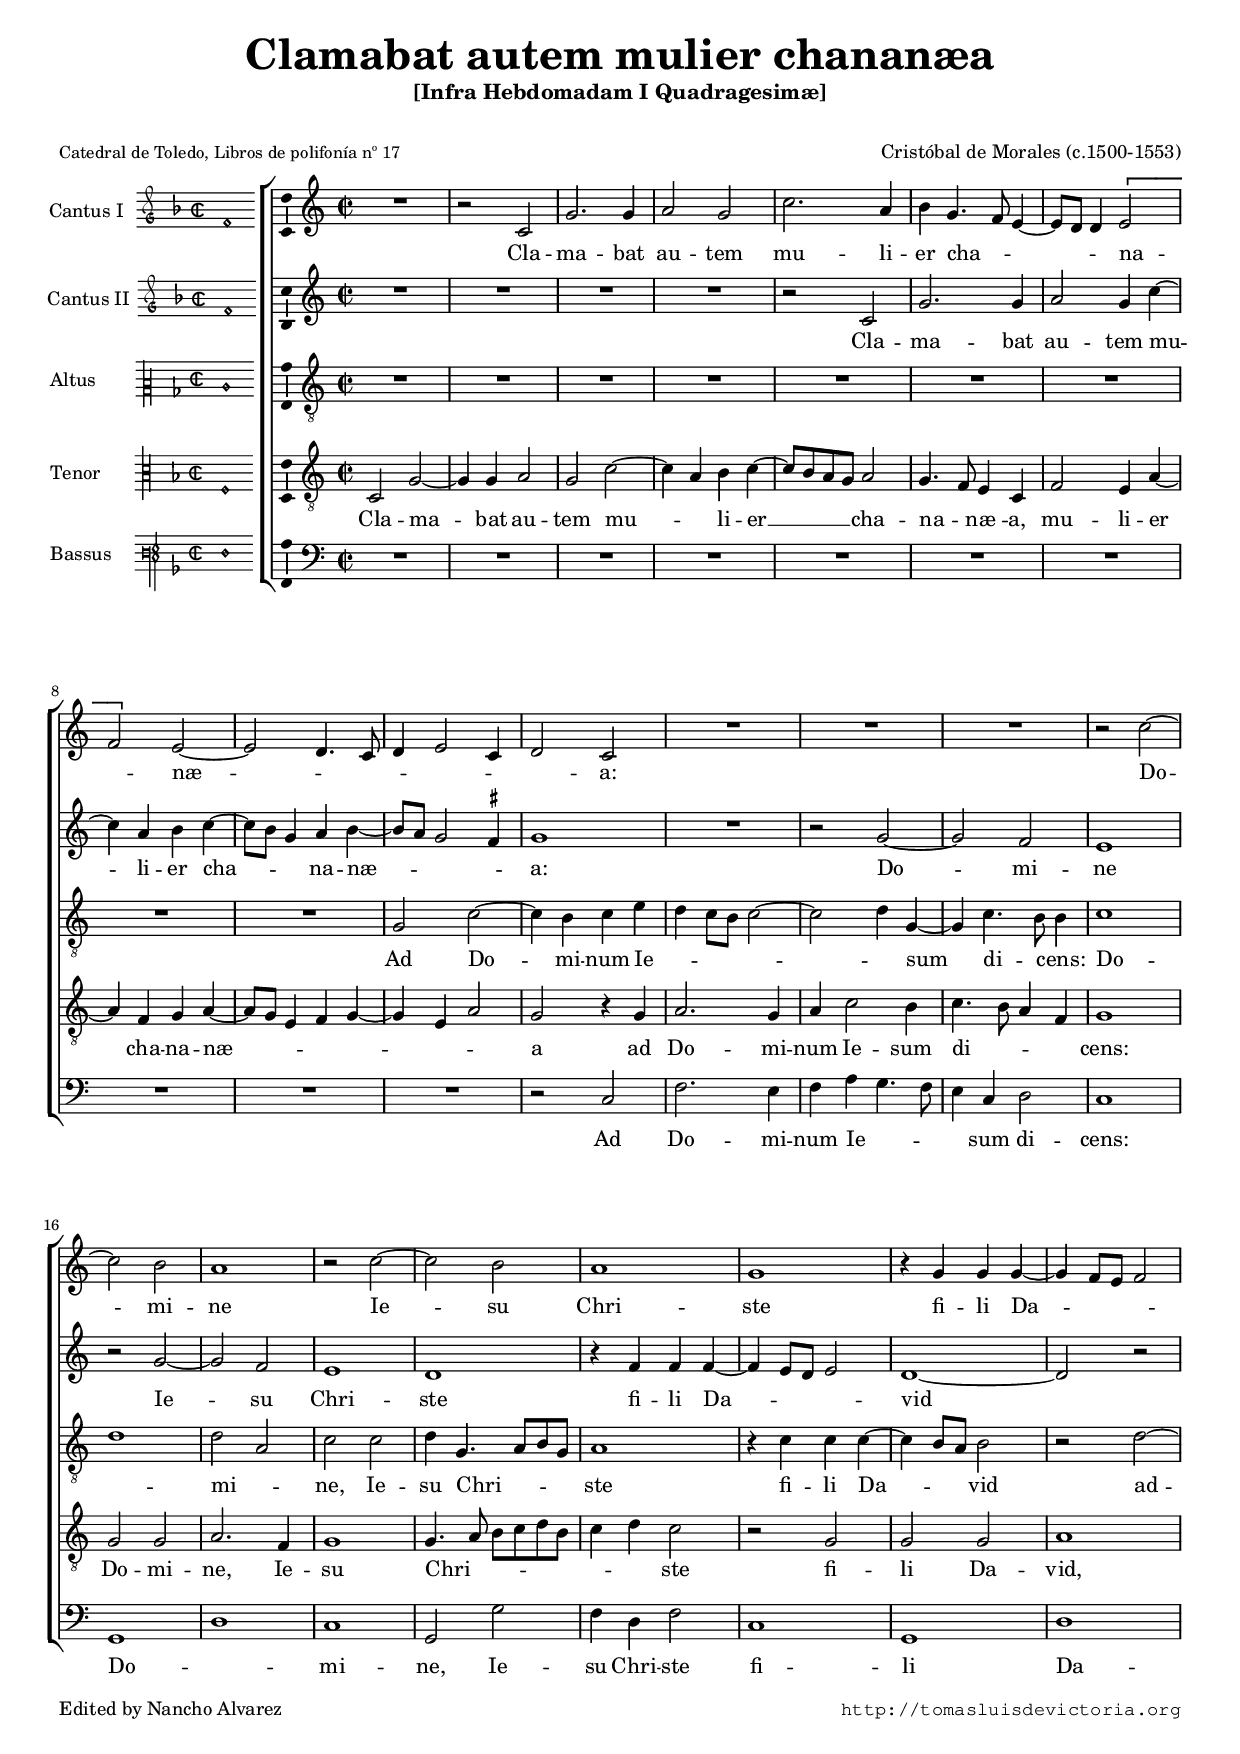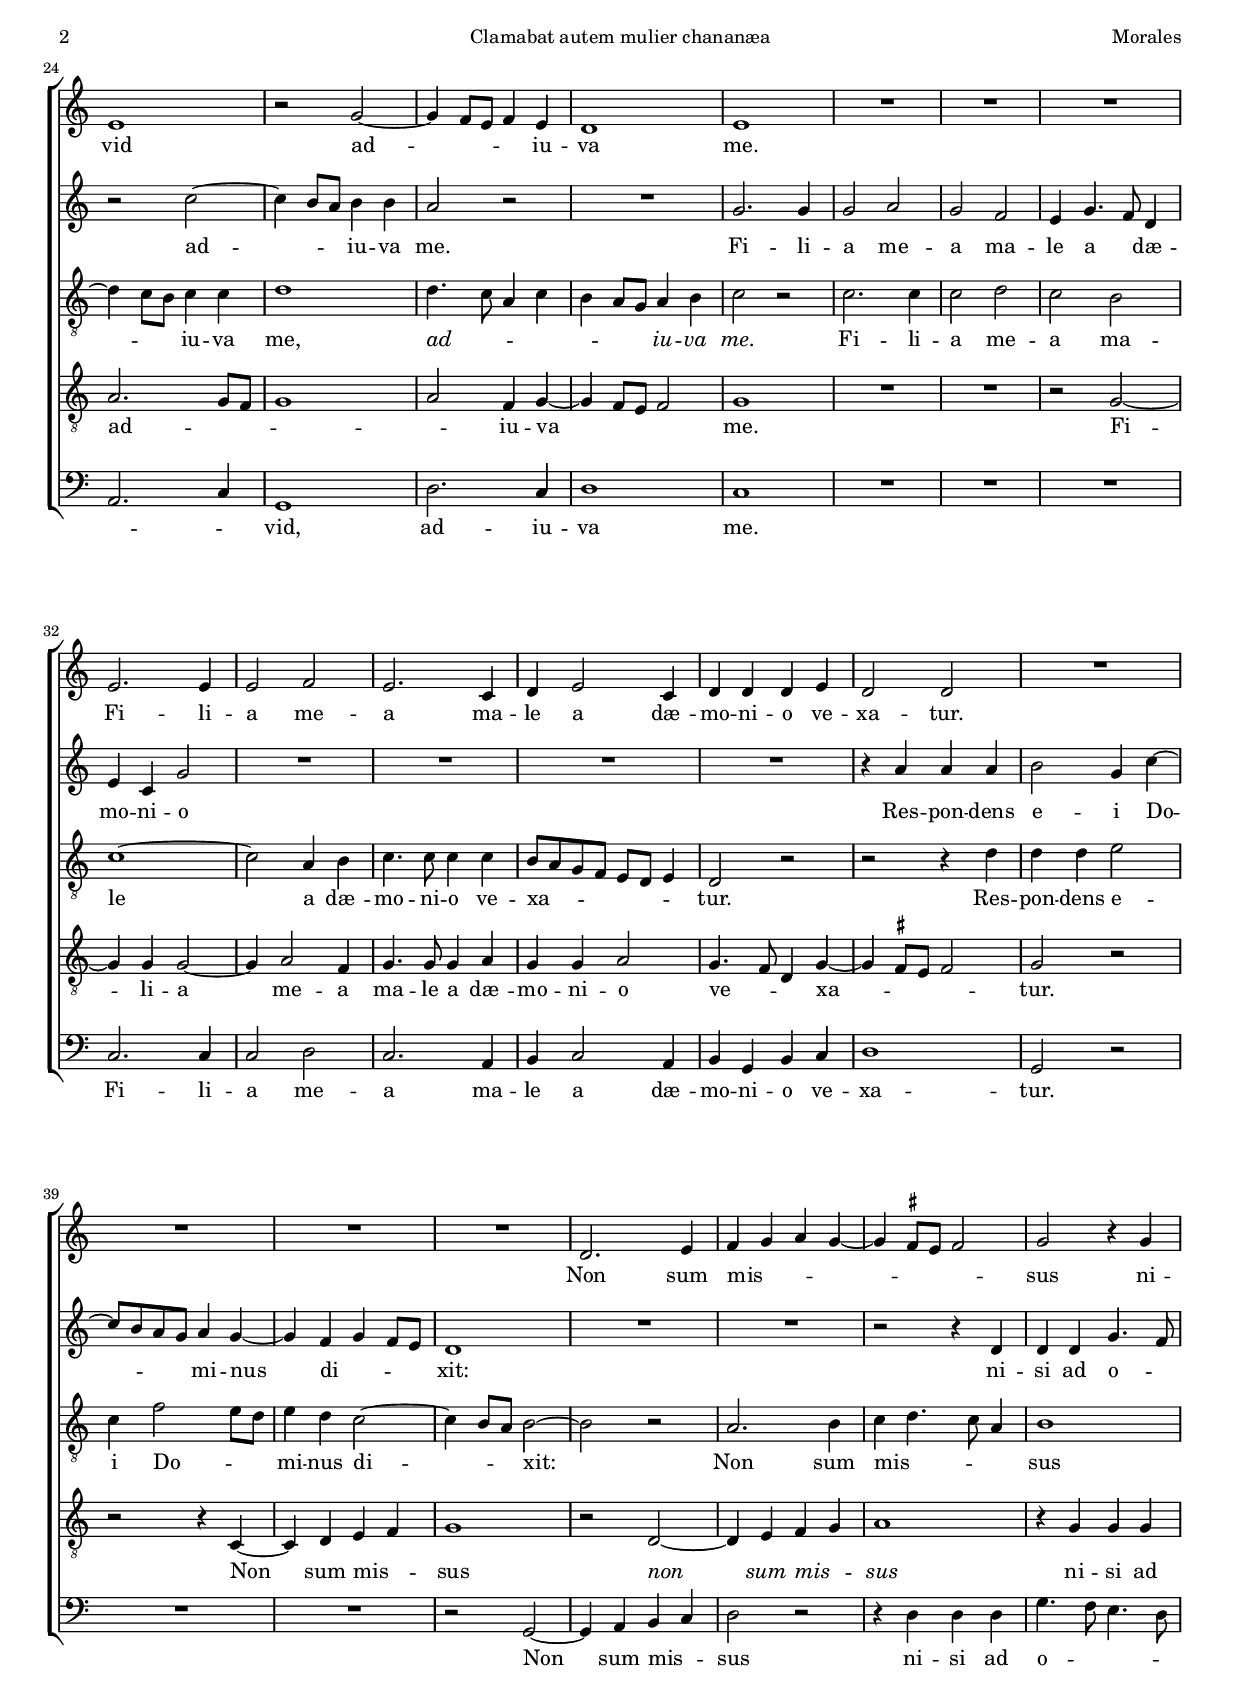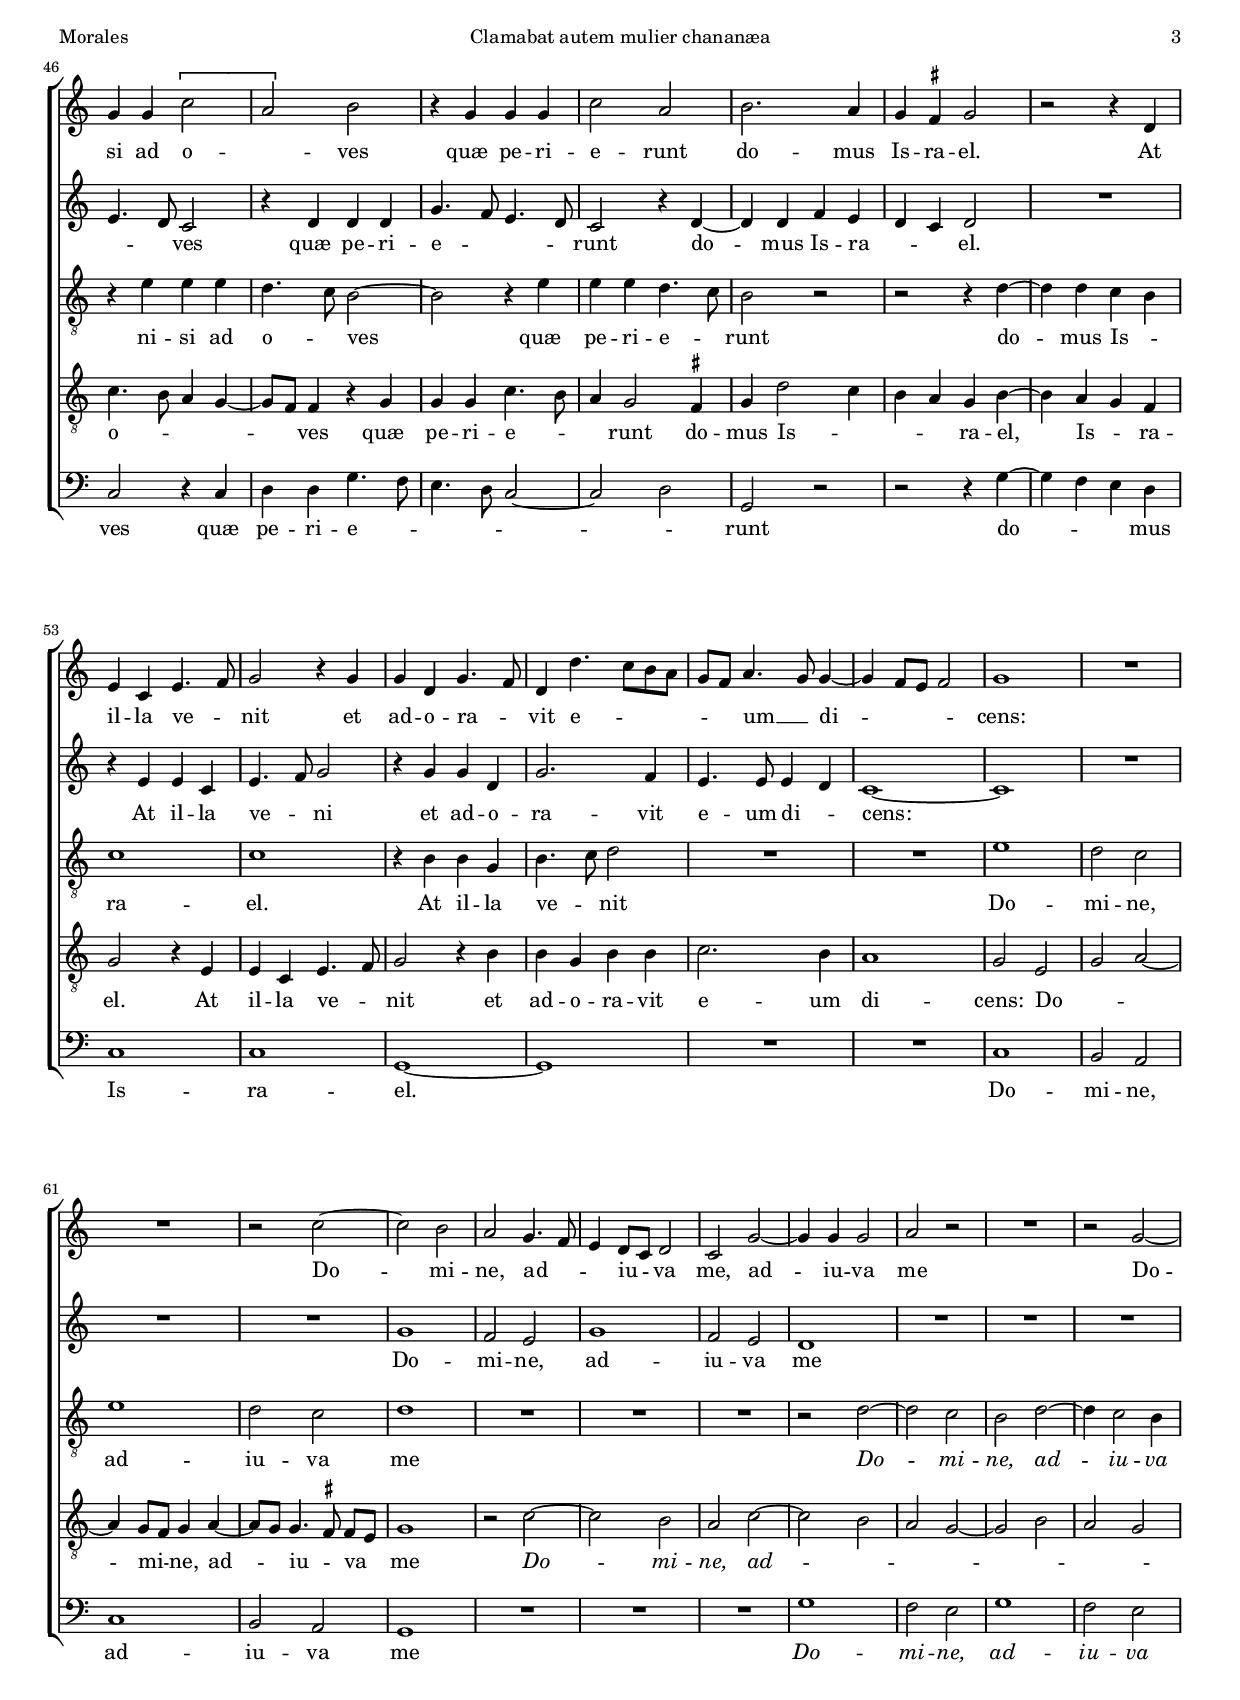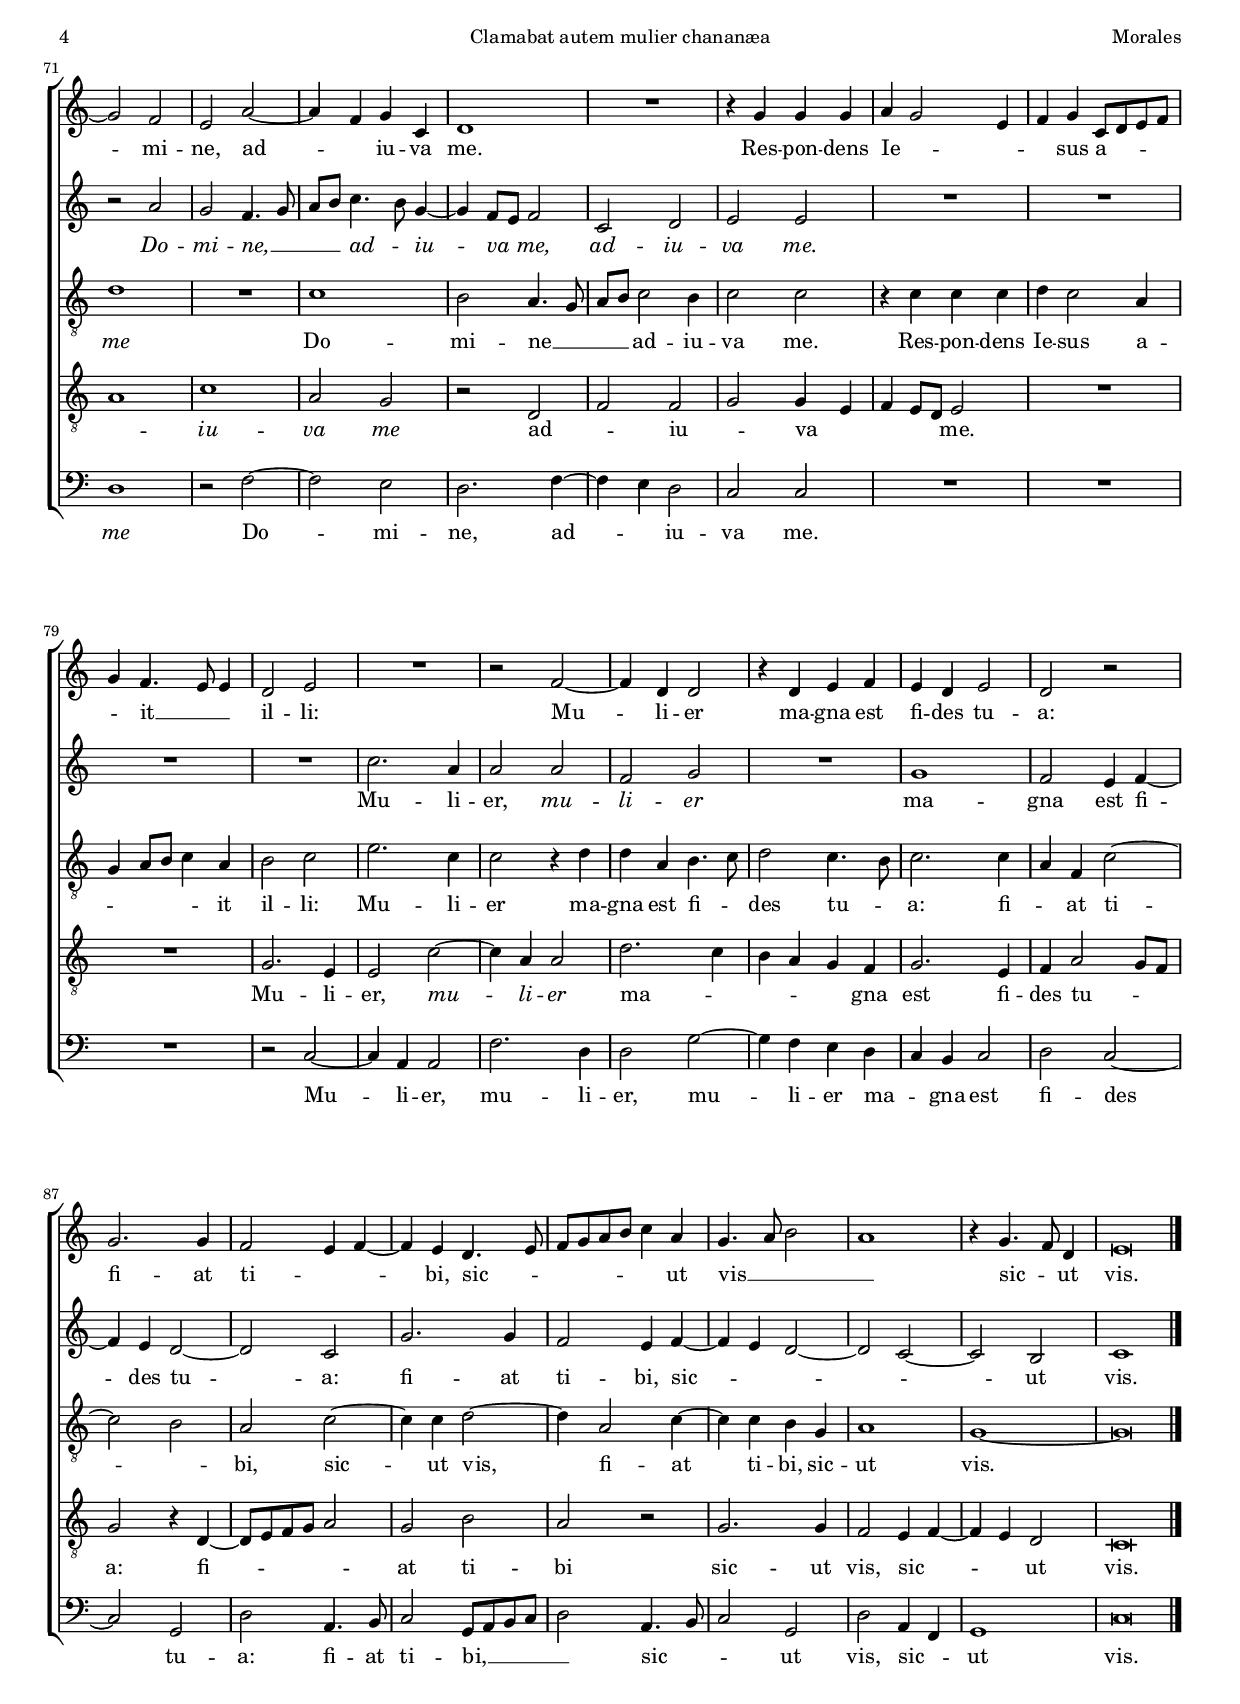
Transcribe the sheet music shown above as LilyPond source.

\version "2.18.0"

#(set-default-paper-size "a4")
#(set-global-staff-size 16.4)
#(ly:set-option 'point-and-click #f)
%mobile -s14.5 -i3.2

italicas=\override LyricText.font-shape = #'italic
rectas=\override LyricText.font-shape = #'upright
ss=\once \set suggestAccidentals = ##t
incipitwidth = 20
mtempo={\tempo 4 = 100}
mtempob={\tempo 4 = 50}

htitle="Clamabat autem mulier chananæa"
hcomposer="Morales"

\header {
	title=\markup{\fontsize #3 "Clamabat autem mulier chananæa"}
	subtitle="[Infra Hebdomadam I Quadragesimæ]"
	subsubtitle=\markup{\null \vspace #1 }
	composer="Cristóbal de Morales (c.1500-1553)"
        pdfauthor=\composer
	%opus="(-)"
	poet=\markup{\fontsize #-1 "Catedral de Toledo, Libros de polifonía nº 17"}
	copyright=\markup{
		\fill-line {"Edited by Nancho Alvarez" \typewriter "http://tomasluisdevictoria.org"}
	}
%	tagline=""
}


global={\key f \major \time 2/2  \skip 1*94 \bar "|."
}

cantus={
	R1*4/4 |
	r2 f' |
	c''2. c''4 |
	d''2 c'' |
%5
	f''2. d''4 |
	e'' c''4. bes'8 a'4 ~ |
	a'8 g' g'4 \[a'2 |
	bes'\] a' ~ |
	a' g'4. f'8 |
%10
	g'4 a'2 f'4 |
	g'2 f' |
	R1*4/4 |
	R1*4/4 |
	R1*4/4 |
%15
	r2 f'' ~ |
	f'' e'' |
	d''1 |
	r2 f'' ~ |
	f'' e'' |
%20
	d''1 |
	c'' |
	r4 c'' c'' c'' ~ |
	c'' bes'8 a' bes'2 |
	a'1 |
%25
	r2 c'' ~ |
	c''4 bes'8 a' bes'4 a' |
	g'1 |
	a' |
	R1*4/4 |
%30
	R1*4/4 |
	R1*4/4 |
	a'2. a'4 |
	a'2 bes' |
	a'2. f'4 |
%35
	g' a'2 f'4 |
	g' g' g' a' |
	g'2 g' |
	R1*4/4 |
	R1*4/4 |
%40
	R1*4/4 |
	R1*4/4 |
	g'2. a'4 |
	bes' c'' d'' c'' ~ |
	c'' \ss b'8 a' b'2 |
%45
	c'' r4 c'' |
	c'' c'' \[f''2 |
	d''\] e'' |
	r4 c'' c'' c'' |
	f''2 d'' |
%50
	e''2. d''4 |
	c'' \ss b' c''2 |
	r r4 g' |
	a' f' a'4. bes'8 |
	c''2 r4 c'' |
%55
	c'' g' c''4. bes'8 |
	g'4 g''4. f''8 e'' d'' |
	c'' bes' d''4. c''8 c''4 ~ |
	c'' bes'8 a' bes'2 |
	c''1 |
%60
	R1*4/4 |
	R1*4/4 |
	r2 f'' ~ |
	f'' e'' |
	d'' c''4. bes'8 |
%65
	a'4 g'8 f' g'2 |
	f' c'' ~ |
	c''4 c'' c''2 |
	d'' r |
	R1*4/4 |
%70
	r2 c'' ~ |
	c'' bes' |
	a' d'' ~ |
	d''4 bes' c'' f' |
	g'1 |
%75
	R1*4/4 |
	r4 c'' c'' c'' |
	d'' c''2 a'4 |
	bes' c'' f'8 g' a' bes' |
	c''4 bes'4. a'8 a'4 |
%80
	g'2 a' |
	R1*4/4 |
	r2 bes' ~ |
	bes'4 g' g'2 |
	r4 g' a' bes' |
%85
	a' g' a'2 |
	g' r |
	c''2. c''4 |
	bes'2 a'4 bes' ~ |
	bes' a' g'4. a'8 |
%90
	bes' c'' d'' e'' f''4 d'' |
	c''4. d''8 e''2 |
	d''1 |
	r4 c''4. bes'8 g'4 |
	a'\breve*1/2
}

cantusdos={
	R1*4/4 |
	R1*4/4 |
	R1*4/4 |
	R1*4/4 |
%5
	r2 f' |
	c''2. c''4 |
	d''2 c''4 f'' ~ |
	f'' d'' e'' f'' ~ |
	f''8 e'' c''4 d'' e'' ~ |
%10
	e''8 d'' c''2 \ss b'4 |
	c''1 |
	R1*4/4 |
	r2 c'' ~ |
	c'' bes' |
%15
	a'1 |
	r2 c'' ~ |
	c'' bes' |
	a'1 |
	g' |
%20
	r4 bes' bes' bes' ~ |
	bes' a'8 g' a'2 |
	g'1 ~ |
	g'2 r |
	r f'' ~ |
%25
	f''4 e''8 d'' e''4 e'' |
	d''2 r |
	R1*4/4 |
	c''2. c''4 |
	c''2 d'' |
%30
	c'' bes' |
	a'4 c''4. bes'8 g'4 |
	a' f' c''2 |
	R1*4/4 |
	R1*4/4 |
%35
	R1*4/4 |
	R1*4/4 |
	r4 d'' d'' d'' |
	e''2 c''4 f'' ~ |
	f''8 e'' d'' c'' d''4 c'' ~ |
%40
	c'' bes' c'' bes'8 a' |
	g'1 |
	R1*4/4 |
	R1*4/4 |
	r2 r4 g' |
%45
	g' g' c''4. bes'8 |
	a'4. g'8 f'2 |
	r4 g' g' g' |
	c''4. bes'8 a'4. g'8 |
	f'2 r4 g' ~ |
%50
	g' g' bes' a' |
	g' f' g'2 |
	R1*4/4 |
	r4 a' a' f' |
	a'4. bes'8 c''2 |
%55
	r4 c'' c'' g' |
	c''2. bes'4 |
	a'4. a'8 a'4 g' |
	f'1 ~ |
	f' |
%60
	R1*4/4 |
	R1*4/4 |
	R1*4/4 |
	c''1 |
	bes'2 a' |
%65
	c''1 |
	bes'2 a' |
	g'1 |
	R1*4/4 |
	R1*4/4 |
%70
	R1*4/4 |
	r2 d'' |
	c'' bes'4. c''8 |
	d'' e'' f''4. e''8 c''4 ~ |
	c'' bes'8 a' bes'2 |
%75
	f' g' |
	a' a' |
	R1*4/4 |
	R1*4/4 |
	R1*4/4 |
%80
	R1*4/4 |
	f''2. d''4 |
	d''2 d'' |
	bes' c'' |
	R1*4/4 |
%85
	c''1 |
	bes'2 a'4 bes' ~ |
	bes' a' g'2 ~ |
	g' f' |
	c''2. c''4 |
%90
	bes'2 a'4 bes' ~ |
	bes' a' g'2 ~ |
	g' f' ~ |
	f' e' |
	f'1
}

altus={
	R1*4/4 |
	R1*4/4 |
	R1*4/4 |
	R1*4/4 |
%5
	R1*4/4 |
	R1*4/4 |
	R1*4/4 |
	R1*4/4 |
	R1*4/4 |
%10
	c'2 f' ~ |
	f'4 e' f' a' |
	g' f'8 e' f'2 ~ |
	f' g'4 c' ~ |
	c' f'4. e'8 e'4 |
%15
	f'1 |
	g' |
	g'2 d' |
	f' f' |
	g'4 c'4. d'8 e' c' |
%20
	d'1 |
	r4 f' f' f' ~ |
	f' e'8 d' e'2 |
	r g' ~ |
	g'4 f'8 e' f'4 f' |
%25
	g'1 |
	g'4. f'8 d'4 f' |
	e' d'8 c' d'4 e' |
	f'2 r |
	f'2. f'4 |
%30
	f'2 g' |
	f' e' |
	f'1 ~ |
	f'2 d'4 e' |
	f'4. f'8 f'4 f' |
%35
	e'8 d' c' bes a g a4 |
	g2 r |
	r r4 g' |
	g' g' a'2 |
	f'4 bes'2 a'8 g' |
%40
	a'4 g' f'2 ~ |
	f'4 e'8 d' e'2 ~ |
	e' r |
	d'2. e'4 |
	f' g'4. f'8 d'4 |
%45
	e'1 |
	r4 a' a' a' |
	g'4. f'8 e'2 ~ |
	e' r4 a' |
	a' a' g'4. f'8 |
%50
	e'2 r |
	r r4 g' ~ |
	g' g' f' e' |
	f'1 |
	f' |
%55
	r4 e' e' c' |
	e'4. f'8 g'2 |
	R1*4/4 |
	R1*4/4 |
	a'1 |
%60
	g'2 f' |
	a'1 |
	g'2 f' |
	g'1 |
	R1*4/4 |
%65
	R1*4/4 |
	R1*4/4 |
	r2 g' ~ |
	g' f' |
	e' g' ~ |
%70
	g'4 f'2 e'4 |
	g'1 |
	R1*4/4 |
	f'1 |
	e'2 d'4. c'8 |
%75
	d' e' f'2 e'4 |
	f'2 f' |
	r4 f' f' f' |
	g' f'2 d'4 |
	c' d'8 e' f'4 d' |
%80
	e'2 f' |
	a'2. f'4 |
	f'2 r4 g' |
	g' d' e'4. f'8 |
	g'2 f'4. e'8 | % falta en el manuscrito
%85
	f'2. f'4 | % falta en el manuscrito
	d' bes f'2 ~ |
	f' e' |
	d' f' ~ |
	f'4 f' g'2 ~ |
%90
	g'4 d'2 f'4 ~ |
	f' f' e' c' |
	d'1 |
	c' ~ |
	c'\breve*1/2
}

tenor={
	f2 c' ~ |
	c'4 c' d'2 |
	c' f' ~ |
	f'4 d' e' f' ~ |
%5
	f'8 e' d' c' d'2 |
	c'4. bes8 a4 f |
	bes2 a4 d' ~ |
	d' bes c' d' ~ |
	d'8 c' a4 bes c' ~ |
%10
	c' a d'2 |
	c' r4 c' |
	d'2. c'4 |
	d' f'2 e'4 |
	f'4. e'8 d'4 bes |
%15
	c'1 |
	c'2 c' |
	d'2. bes4 |
	c'1 |
	c'4. d'8 e' f' g' e' |
%20
	f'4 g' f'2 |
	r c' |
	c' c' |
	d'1 |
	d'2. c'8 bes |
%25
	c'1 |
	d'2 bes4 c' ~ |
	c' bes8 a bes2 |
	c'1 |
	R1*4/4 |
%30
	R1*4/4 |
	r2 c' ~ |
	c'4 c' c'2 ~ |
	c'4 d'2 bes4 |
	c'4. c'8 c'4 d' |
%35
	c' c' d'2 |
	c'4. bes8 g4 c' ~ |
	c' \ss b8 a b2 |
	c' r |
	r r4 f ~ |
%40
	f g a bes |
	c'1 |
	r2 g ~ |
	g4 a bes c' |
	d'1 |
%45
	r4 c' c' c' |
	f'4. e'8 d'4 c' ~ |
	c'8 bes bes4 r c' |
	c' c' f'4. e'8 |
	d'4 c'2 \ss b4 |
%50
	c' g'2 f'4 |
	e' d' c' e' ~ |
	e' d' c' bes |
	c'2 r4 a |
	a f a4. bes8 |
%55
	c'2 r4 e' |
	e' c' e' e' |
	f'2. e'4 |
	d'1 |
	c'2 a |
%60
	c' d' ~ |
	d'4 c'8 bes c'4 d' ~ |
	 d'8[ c'] c'4. \ss b8  b[ a] |
	c'1 |
	r2 f' ~ |
%65
	f' e' |
	d' f' ~ |
	f' e' |
	d' c' ~ |
	c' e' |
%70
	d' c' |
	d'1 |
	f' |
	d'2 c' |
	r g |
%75
	bes bes |
	c' c'4 a |
	bes a8 g a2 |
	R1*4/4 |
	R1*4/4 |
%80
	c'2. a4 |
	a2 f' ~ |
	f'4 d' d'2 |
	g'2. f'4 |
	e' d' c' bes |
%85
	c'2. a4 |
	bes d'2 c'8 bes |
	c'2 r4 g ~ |
	g8 a bes c' d'2 |
	c' e' |
%90
	d' r |
	c'2. c'4 |
	bes2 a4 bes ~ |
	bes a g2 |
	f\breve*1/2
}

bassus={
	R1*4/4 |
	R1*4/4 |
	R1*4/4 |
	R1*4/4 |
%5
	R1*4/4 |
	R1*4/4 |
	R1*4/4 |
	R1*4/4 |
	R1*4/4 |
%10
	R1*4/4 |
	r2 f |
	bes2. a4 |
	bes d' c'4. bes8 |
	a4 f g2 |
%15
	f1 |
	c |
	g |
	f |
	c2 c' |
%20
	bes4 g bes2 |
	f1 |
	c |
	g |
	d2. f4 |
%25
	c1 |
	g2. f4 |
	g1 |
	f |
	R1*4/4 |
%30
	R1*4/4 |
	R1*4/4 |
	f2. f4 |
	f2 g |
	f2. d4 |
%35
	e f2 d4 |
	e c e f |
	g1 |
	c2 r |
	R1*4/4 |
%40
	R1*4/4 |
	r2 c ~ |
	c4 d e f |
	g2 r |
	r4 g g g |
%45
	c'4. bes8 a4. g8 |
	f2 r4 f |
	g g c'4. bes8 |
	a4. g8 f2 ~ |
	f g |
%50
	c r |
	r r4 c' ~ |
	c' bes a g |
	f1 |
	f |
%55
	c ~ |
	c |
	R1*4/4 |
	R1*4/4 |
	f1 |
%60
	e2 d |
	f1 |
	e2 d |
	c1 |
	R1*4/4 |
%65
	R1*4/4 |
	R1*4/4 |
	c'1 |
	bes2 a |
	c'1 |
%70
	bes2 a |
	g1 |
	r2 bes ~ |
	bes a |
	g2. bes4 ~ |
%75
	bes a g2 |
	f f |
	R1*4/4 |
	R1*4/4 |
	R1*4/4 |
%80
	r2 f ~ |
	f4 d d2 |
	bes2. g4 |
	g2 c' ~ |
	c'4 bes a g |
%85
	f e f2 |
	g f ~ |
	f c |
	g d4. e8 |
	f2 c8 d e f |
%90
	g2 d4. e8 |
	f2 c |
	g d4 bes, |
	c1 |
	f\breve*1/2
}

textocantus=\lyricmode{
Cla -- ma -- bat au -- tem mu -- li -- er cha -- _ _ _ _ _ na -- _ næ_ -- _ _ _ _ _ _ _ a:
Do -- _ mi -- ne
Ie -- _ su Chri -- ste
fi -- li Da -- _ _ _ _ vid
ad -- _ _ _ _ iu -- va me.
Fi -- li -- a me -- a ma -- le a dæ_ -- mo -- ni -- o ve -- xa -- tur.
Non sum mis -- _ _ _ _ _ _ _ sus
ni -- si ad o -- _ ves
quæ_ pe -- ri -- e -- runt do -- mus Is -- ra -- el.
At il -- la ve -- _ nit et ad -- o -- ra -- _ vit
e -- _ _ _ _ _ um __ _ di -- _ _ _ _ cens:
Do -- _ mi -- ne,
ad -- _ _ iu -- _ va me,
ad -- _ iu -- va me
Do -- _ mi -- ne,
ad -- _ _ iu -- va me.
Res -- pon -- dens Ie -- _ _ _ sus a -- _ _ _ _ it __ _ _ il -- li:
Mu -- _ li -- er
ma -- gna est fi -- des tu -- a:
fi -- at ti -- _ _ _ bi, sic -- _ _ _ _ _ _ ut vis __ _ _ _ 
sic -- _ ut vis.
}

textocantusdos=\lyricmode{
Cla -- ma -- bat au -- tem mu -- _ li -- er cha -- _ _ _ na -- næ_ -- _ _ _ _ a:
Do -- _ mi -- ne
Ie -- _ su Chri -- ste
fi -- li Da -- _ _ _ _ vid _
ad -- _ _ _ iu -- va me.
Fi -- li -- a me -- a ma -- le a _ dæ_ -- mo -- ni -- o
Res -- pon -- dens e -- i Do -- _ _ _ _ mi -- nus _ di -- _ _ _ xit:
ni -- si ad o -- _ _ _ ves 
quæ_ pe -- ri -- e -- _ _ _ runt
do -- _ mus Is -- ra -- _ _ el.
At il -- la ve -- _ ni
et ad -- o -- ra -- vit
e -- um
di -- _ cens: _
Do -- mi -- ne,
ad -- iu -- va me
\italicas
Do -- mi -- ne, __ _ _ _ ad -- _ iu -- _ va _ me, ad -- iu -- va me. 
\rectas
Mu -- li -- er,
\italicas
mu -- li -- er 
\rectas
ma -- gna est fi -- _ des tu -- _ a:
fi -- at ti -- bi,
sic -- _ _ _ _ _ _ ut vis.
}

textoaltus=\lyricmode{
Ad Do -- _ mi -- num Ie -- _ _ _ _ _ _ sum _ di -- _ cens:
Do -- _ mi -- _ ne,
Ie -- su Chri -- _ _ _ ste
fi -- li Da -- _ _ _ vid
ad -- _ _ _ iu -- va me,
\italicas
ad -- _ _ _ _ _ _ iu -- va me. 
\rectas
Fi -- li -- a me -- a ma -- le _
a dæ_ -- mo -- ni -- o ve -- xa -- _ _ _ _ _ _ tur.
Res -- pon -- dens e -- i Do -- _ _ mi -- nus di -- _ _ _ xit: _
Non sum mis -- _ _ _ sus % non _ 
ni -- si ad o -- _ ves _
quæ_ pe -- ri -- e -- _ runt
do -- _ mus Is -- _ ra -- el.
At il -- la ve -- _ nit
Do -- mi -- ne,
ad -- iu -- va me
\italicas
Do -- _ mi -- ne, ad -- _ iu -- va me 
\rectas
Do -- mi -- ne __ _ _ _ ad -- iu -- va me.
Res -- pon -- dens Ie -- sus a -- _ _ _ _ it il -- li:
Mu -- li -- er
ma -- gna est fi -- _ des tu -- _ a:
fi -- _ at ti -- _ _ bi,
sic -- _ ut vis, _
fi -- at _ ti -- bi,
sic -- ut vis.
}

textotenor=\lyricmode{
Cla -- ma -- _ bat au -- tem mu -- _ _ li -- er __ _ _ _ _ cha -- na -- _ næ_ -- a,
mu -- li -- er _ cha -- na -- næ_ -- _ _ _ _ _ _ _ _ a
ad Do -- mi -- num Ie -- sum di -- _ _ _ cens:
Do -- mi -- ne,
Ie -- su Chri -- _ _ _ _ _ _ _ ste
fi -- li Da -- vid, ad -- _ _ _ _ iu -- va _ _ _ _ me.
Fi -- _ li -- a _ me -- a ma -- le a dæ_ -- mo -- ni -- o
ve -- _ _ xa -- _ _ _ _ tur.
Non _ sum mis -- _ sus
\italicas
non _ sum mis -- _ sus 
\rectas
ni -- si ad o -- _ _ _ _ _ ves quæ_ pe -- ri -- e -- _ _ runt
do -- mus Is -- _ _ _ ra -- el, _
Is -- _ ra -- el.
At il -- la ve -- _ nit
et ad -- o -- ra -- vit e -- um
di -- cens:
Do -- _ _ _ mi -- _ ne,
ad -- _ _ iu -- _ va _ me
\italicas
Do -- _ mi -- ne, ad -- _ _ _ _ _ _ _ _ _ iu -- va me 
\rectas
ad -- _ iu -- _ va _ _ _ _ me.
Mu -- li -- er,
\italicas
mu -- _ li -- er 
\rectas
ma -- _ _ _ _ gna est fi -- des tu -- _ _ a:
fi -- _ _ _ _ _ at ti -- bi
sic -- ut vis,
sic -- _ _ _ ut vis.
}

textobassus=\lyricmode{
Ad Do -- mi -- num Ie -- _ _ _ sum di -- cens:
Do -- _ mi -- ne,
Ie -- su Chri -- ste
fi -- li Da -- _ _ vid,
ad -- iu -- va me.
Fi -- li -- a me -- a ma -- le a dæ_ -- mo -- ni -- o ve -- xa -- tur.
Non _ sum mis -- _ sus
ni -- si ad o -- _ _ _ ves
quæ_ pe -- ri -- e -- _ _ _ _ _ _ runt
do -- _ _ _ mus Is -- ra -- el. _
Do -- mi -- ne,
ad -- iu -- va me
\italicas
Do -- mi -- ne, ad -- iu -- va me 
\rectas
Do -- _ mi -- ne,
ad -- _ _ iu -- va me.
Mu -- _ li -- er,
mu -- li -- er,
mu -- _ li -- er ma -- _ gna est fi -- des _ tu -- a:
fi -- at ti -- bi, __ _ _ _ _ sic -- _ _ ut vis,
sic -- _ ut vis.
}


incipitcantus=\markup{
	\score{
		{ 
		\set Staff.instrumentName="Cantus I  "
		\override NoteHead.style = #'neomensural
		\override Staff.TimeSignature.style = #'neomensural
		\cadenzaOn 
		\clef "petrucci-g"
		\key f \major
		\time 2/2
                f'1
		} 

	\layout { line-width=\incipitwidth indent = 0 }
	}
}

incipitcantusdos=\markup{
	\score{
		{ 
		\set Staff.instrumentName="Cantus II "
		\override NoteHead.style = #'neomensural
		\override Staff.TimeSignature.style = #'neomensural
		\cadenzaOn 
		\clef "petrucci-g"
		\key f \major
		\time 2/2
                f'1
		} 

	\layout { line-width=\incipitwidth indent = 0 }
	}
}

incipitaltus=\markup{
	\score{
		{ 
		\set Staff.instrumentName="Altus       "
		\override NoteHead.style = #'neomensural 
		\override Staff.TimeSignature.style = #'neomensural
		\cadenzaOn 
		\clef "petrucci-c2"
		\key f \major
		\time 2/2
                c'1
		} 
	\layout { line-width=\incipitwidth indent = 0 }
	}
}


incipittenor=\markup{
	\score{
		{ 
		\set Staff.instrumentName="Tenor      "
		\override NoteHead.style = #'neomensural 
		\override Staff.TimeSignature.style = #'neomensural
		\cadenzaOn 
		\clef "petrucci-c3"
		\key f \major
		\time 2/2
                f1
		} 
	\layout { line-width=\incipitwidth indent=0 }
	}
}

incipitbassus=\markup{
	\score{
		{ 
		\set Staff.instrumentName="Bassus    "
		\override NoteHead.style = #'neomensural
		\override Staff.TimeSignature.style = #'neomensural
		\cadenzaOn 
		\clef "petrucci-f3"
		\key f \major
		\time 2/2
                f1
		} 
	\layout { line-width=\incipitwidth indent = 0 }
	}
}

%\layout {
%       \context {\Voice
%               \remove Ligature_bracket_engraver
%               \consists Mensural_ligature_engraver
%       }
%       line-width=\incipitwidth
%       indent = 0
%}

\score {\transpose c' g{
\new ChoirStaff<<

	\new Staff <<\global
	\new Voice="v1" {
		\set Staff.instrumentName=\incipitcantus
		\clef "treble"
		\cantus }
	\new Lyrics \lyricsto "v1" {\textocantus }
	>>

        \new Staff <<\global
	\new Voice="v5" {
		\set Staff.instrumentName=\incipitcantusdos
		\clef "treble"
		\cantusdos }
	\new Lyrics \lyricsto "v5" {\textocantusdos }
	>>

	\new Staff <<\global
	\new Voice="v2" {
		\set Staff.instrumentName=\incipitaltus
		\clef "G_8"
		\altus }
	\new Lyrics \lyricsto "v2" {\textoaltus }
	>>
	
	\new Staff <<\global
	\new Voice="v3" {
		\set Staff.instrumentName=\incipittenor
		\clef "G_8"
		\tenor }
	\new Lyrics \lyricsto "v3" {\textotenor }
	>>

	\new Staff <<\global
	\new Voice="v4" {
		\set Staff.instrumentName=\incipitbassus
		\clef "bass"
		\bassus }
	\new Lyrics \lyricsto "v4" {\textobassus }
	>>
	
>>

	} % transpose

\layout{ 
	\context {\Lyrics 
		\override VerticalAxisGroup.staff-affinity = #UP
		\override VerticalAxisGroup.nonstaff-relatedstaff-spacing =
			#'((basic-distance . 0) (minimum-distance . 0) (padding . .8))
		\override LyricText.font-size = #1.2
		\override LyricHyphen.minimum-distance = #0.5
	}
	\context {\Score 
		tempoHideNote = ##t
		\override BarNumber.padding = #2 
	}
	\context {\Voice 
		melismaBusyProperties = #'()
		%autoBeaming = ##f
	}
	\context {\Staff 
                %\RemoveEmptyStaves
                %\override VerticalAxisGroup.remove-first = ##t
		\override VerticalAxisGroup.staff-staff-spacing =
			#'((basic-distance . 11) (minimum-distance . 0) (padding . 1))
		\consists Ambitus_engraver 
		\override LigatureBracket.padding = #1
	}
}

%\midi { \mtempo }

}


\paper{
	evenHeaderMarkup=\markup  \fill-line { \fromproperty #'page:page-number-string \htitle \hcomposer }
	oddHeaderMarkup= \markup  \fill-line { \on-the-fly #not-first-page \hcomposer \on-the-fly #not-first-page \htitle \on-the-fly #not-first-page \fromproperty #'page:page-number-string }
	%system-count=20
	%page-count = 8
	ragged-last-bottom = ##f
	indent=3.6\cm
	system-system-spacing =
	#'((basic-distance . 21) (minimum-distance . 0) (padding . 5))
	top-system-spacing = % header
	#'((basic-distance . 9) (minimum-distance . 0) (padding . 0))
	last-bottom-spacing = % footer
	#'((basic-distance . 12) (minimum-distance . 0) (padding . 0))
	markup-system-spacing.padding = #1.5
}
